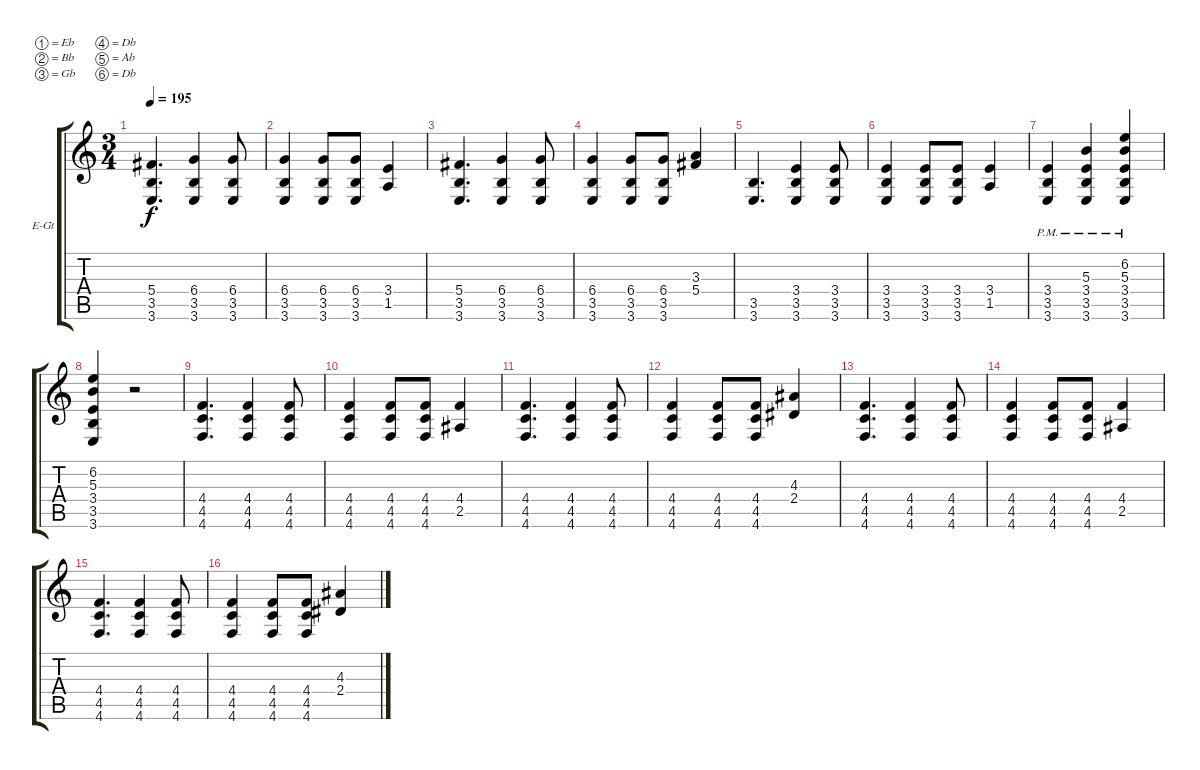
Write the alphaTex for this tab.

\bracketExtendMode groupsimilarinstruments
\firstSystemTrackNameOrientation horizontal
\otherSystemsTrackNameOrientation horizontal
\track ("Electric Guitar" "E-Gt") {instrument overdrivenguitar}
\staff {score tabs}
\tuning (Eb4 Bb3 Gb3 Db3 Ab2 Db2)
\ts (3 4)
\tempo 195
\clef g2
\ks c
(3.6 3.5 5.4).4{d dy f} (3.6 3.5 6.4).4 (3.6 3.5 6.4).8 |
(6.4 3.6 3.5).4 (3.6 3.5 6.4).8 (6.4 3.5 3.6).8 (1.5 3.4).4 |
(3.6 3.5 5.4).4{d} (3.6 3.5 6.4).4 (3.6 3.5 6.4).8 |
(6.4 3.6 3.5).4 (3.6 3.5 6.4).8 (6.4 3.5 3.6).8 (3.3 5.4).4 |
(3.6 3.5).4{d} (3.6 3.5 3.4).4 (3.6 3.5 3.4).8 |
(3.4 3.6 3.5).4 (3.6 3.5 3.4).8 (3.4 3.5 3.6).8 (1.5 3.4).4 |
(3.6{pm} 3.5{pm} 3.4{pm}).4 (3.4{pm} 3.5{pm} 3.6{pm} 5.3).4 (3.6{pm} 3.5{pm} 3.4{pm} 5.3 6.2).4 |
(3.4 3.5 3.6 5.3 6.2).4 r.2 |
(4.6 4.5 4.4).4{d} (4.6 4.5 4.4).4 (4.6 4.5 4.4).8 |
(4.4 4.6 4.5).4 (4.6 4.5 4.4).8 (4.4 4.5 4.6).8 (2.5 4.4).4 |
(4.6 4.5 4.4).4{d} (4.6 4.5 4.4).4 (4.6 4.5 4.4).8 |
(4.4 4.6 4.5).4 (4.6 4.5 4.4).8 (4.4 4.5 4.6).8 (4.3 2.4).4 |
(4.6 4.5 4.4).4{d} (4.6 4.5 4.4).4 (4.6 4.5 4.4).8 |
(4.4 4.6 4.5).4 (4.6 4.5 4.4).8 (4.4 4.5 4.6).8 (2.5 4.4).4 |
(4.6 4.5 4.4).4{d} (4.6 4.5 4.4).4 (4.6 4.5 4.4).8 |
(4.4 4.6 4.5).4 (4.6 4.5 4.4).8 (4.4 4.5 4.6).8 (4.3 2.4).4
